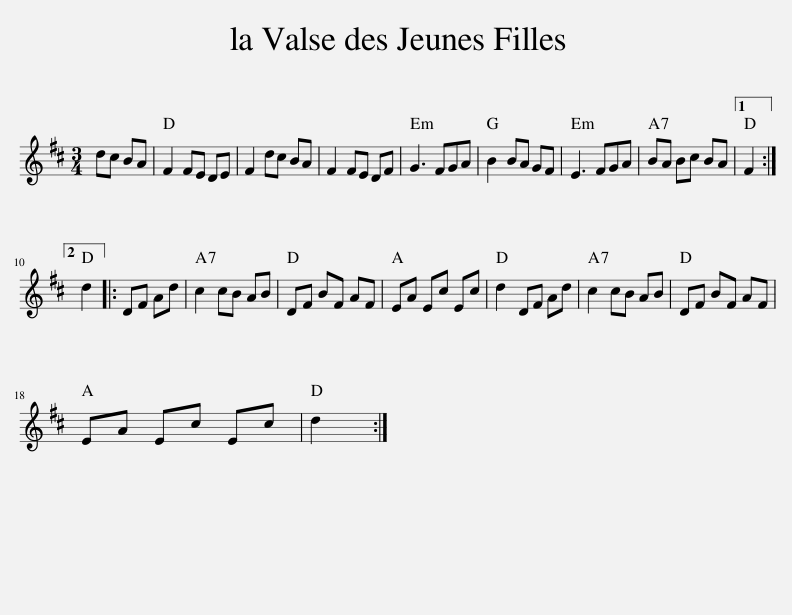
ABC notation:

X:1
L:1/8
M:3/4
I:linebreak $
K:D
V:1 treble
V:1
 dc BA | F2 FE DE | F2 dc BA | F2 FE DF | G3 FGA | %5
 B2 BA GF | E3 FGA | BA Bc BA |1 F2 :|2$ d2 |: %10
 DF Ad | c2 cB AB | DF BF AF | EA Ec Ec | d2 DF Ad | %15
 c2 cB AB | DF BF AF |$ EA Ec Ec | d2 :| %19
